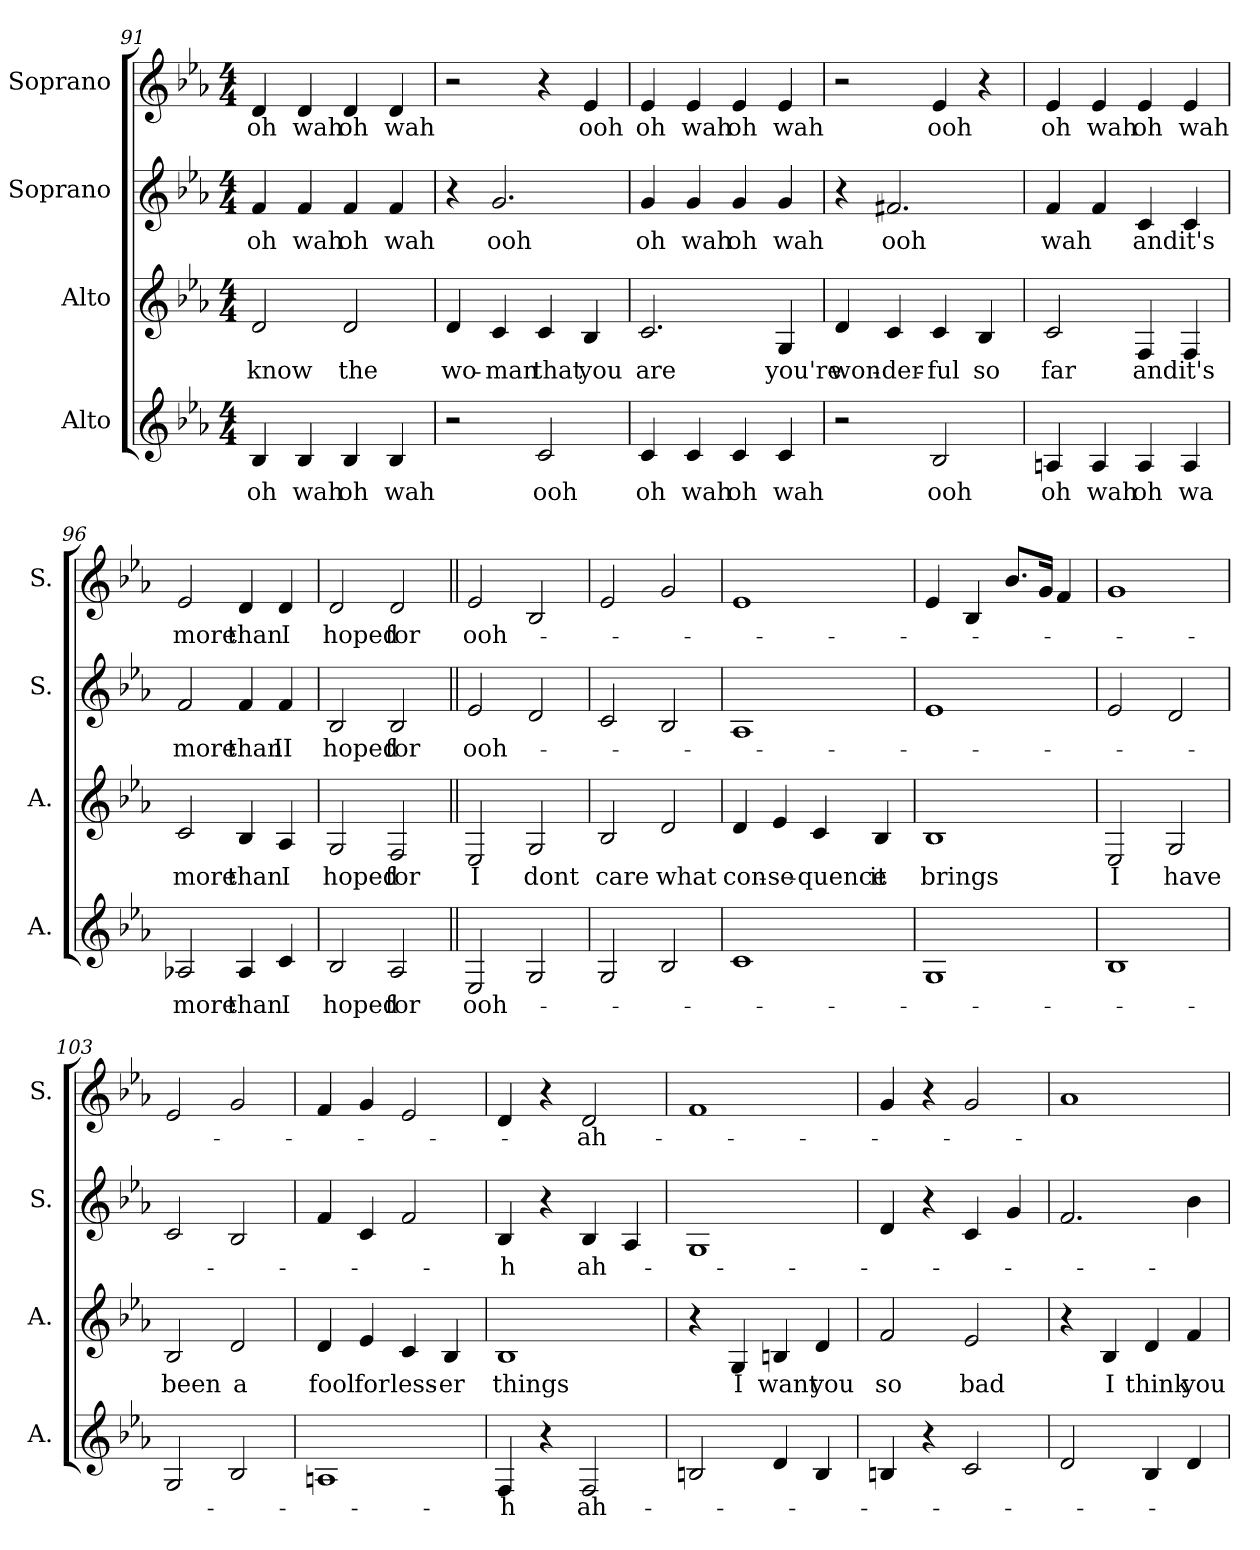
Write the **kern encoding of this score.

**kern	**text	**kern	**text	**kern	**text	**kern	**text
*part4	*part4	*part3	*part3	*part2	*part2	*part1	*part1
*staff4	*staff4	*staff3	*staff3	*staff2	*staff2	*staff1	*staff1
*I"Alto	*	*I"Alto	*	*I"Soprano	*	*I"Soprano	*
*I'A.	*	*I'A.	*	*I'S.	*	*I'S.	*
!!LO:LB:g=z
*clefG2	*	*clefG2	*	*clefG2	*	*clefG2	*
*k[b-e-a-]	*	*k[b-e-a-]	*	*k[b-e-a-]	*	*k[b-e-a-]	*
*M4/4	*	*M4/4	*	*M4/4	*	*M4/4	*
=91	=91	=91	=91	=91	=91	=91	=91
4B-/	oh	2d/	know	4f/	oh	4d/	oh
4B-/	wah	.	.	4f/	wah	4d/	wah
4B-/	oh	2d/	the	4f/	oh	4d/	oh
4B-/	wah	.	.	4f/	wah	4d/	wah
=92	=92	=92	=92	=92	=92	=92	=92
2r	.	4d/	wo-	4r	.	2r	.
.	.	4c/	-man	2.g/	ooh	.	.
2c/	ooh	4c/	that	.	.	4r	.
.	.	4B-/	you	.	.	4e-/	ooh
=93	=93	=93	=93	=93	=93	=93	=93
4c/	oh	2.c/	are	4g/	oh	4e-/	oh
4c/	wah	.	.	4g/	wah	4e-/	wah
4c/	oh	.	.	4g/	oh	4e-/	oh
4c/	wah	4G/	you're	4g/	wah	4e-/	wah
=94	=94	=94	=94	=94	=94	=94	=94
2r	.	4d/	won-	4r	.	2r	.
.	.	4c/	-der-	2.f#X/	ooh	.	.
2B-/	ooh	4c/	-ful	.	.	4e-/	ooh
.	.	4B-/	so	.	.	4r	.
=95	=95	=95	=95	=95	=95	=95	=95
4An/	oh	2c/	far	4f/	wah	4e-/	oh
4A/	wah	.	.	4f/	.	4e-/	wah
4A/	oh	4F/	and	4c/	and	4e-/	oh
4A/	wa	4F/	it's	4c/	it's	4e-/	wah
!!LO:PB:g=z
=96	=96	=96	=96	=96	=96	=96	=96
2A-X/	more	2c/	more	2f/	more	2e-/	more
4A-/	than	4B-/	than	4f/	than	4d/	than
4c/	I	4A-/	I	4f/	II	4d/	I
=97	=97	=97	=97	=97	=97	=97	=97
2B-/	hoped	2G/	hoped	2B-/	hoped	2d/	hoped
2A-/	for	2F/	for	2B-/	for	2d/	for
=98||	=98||	=98||	=98||	=98||	=98||	=98||	=98||
2E-/	ooh-	2E-/	I	2e-/	ooh-	2e-/	ooh-
2G/	.	2G/	dont	2d/	.	2B-/	.
=99	=99	=99	=99	=99	=99	=99	=99
2G/	.	2B-/	care	2c/	.	2e-/	.
2B-/	.	2d/	what	2B-/	.	2g/	.
=100	=100	=100	=100	=100	=100	=100	=100
1c	.	4d/	con-	1A-	.	1e-	.
.	.	4e-/	-se-	.	.	.	.
.	.	4c/	-quence	.	.	.	.
.	.	4B-/	it	.	.	.	.
=101	=101	=101	=101	=101	=101	=101	=101
1G	.	1B-	brings	1e-	.	4e-/	.
.	.	.	.	.	.	4B-/	.
.	.	.	.	.	.	8.b-/L	.
.	.	.	.	.	.	16g/Jk	.
.	.	.	.	.	.	4f/	.
!!LO:LB:g=z
=102	=102	=102	=102	=102	=102	=102	=102
1B-	.	2E-/	I	2e-/	.	1g	.
.	.	2G/	have	2d/	.	.	.
=103	=103	=103	=103	=103	=103	=103	=103
2G/	.	2B-/	been	2c/	.	2e-/	.
2B-/	.	2d/	a	2B-/	.	2g/	.
=104	=104	=104	=104	=104	=104	=104	=104
1An	.	4d/	fool	4f/	.	4f/	.
.	.	4e-/	for	4c/	.	4g/	.
.	.	4c/	less-	2f/	.	2e-/	.
.	.	4B-/	-er	.	.	.	.
=105	=105	=105	=105	=105	=105	=105	=105
4F/	-h	1B-	things	4B-/	-h	4d/	.
4r	.	.	.	4r	.	4r	.
2F/	ah-	.	.	4B-/	ah-	2d/	-ah-
.	.	.	.	4A-/	.	.	.
=106	=106	=106	=106	=106	=106	=106	=106
2Bn/	.	4r	.	1G	.	1f	.
.	.	4G/	I	.	.	.	.
4d/	.	4Bn/	want	.	.	.	.
4B/	.	4d/	you	.	.	.	.
=107	=107	=107	=107	=107	=107	=107	=107
4Bn/	.	2f/	so	4d/	.	4g/	.
4r	.	.	.	4r	.	4r	.
2c/	.	2e-/	bad	4c/	.	2g/	.
.	.	.	.	4g/	.	.	.
=108	=108	=108	=108	=108	=108	=108	=108
2d/	.	4r	.	2.f/	.	1a-	.
.	.	4B-/	I	.	.	.	.
4B-/	.	4d/	think	.	.	.	.
4d/	.	4f/	you	4b-\	.	.	.
=	=	=	=	=	=	=	=
*-	*-	*-	*-	*-	*-	*-	*-
